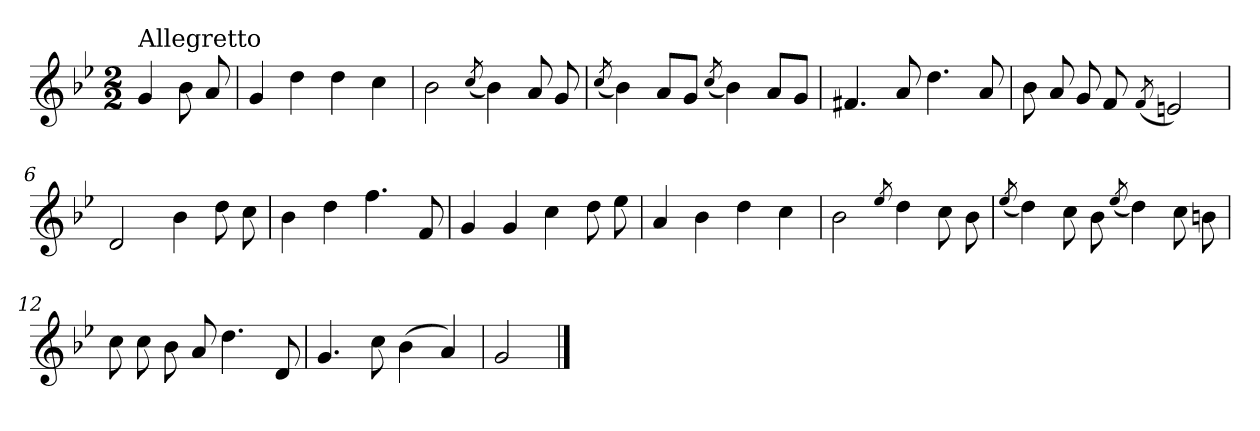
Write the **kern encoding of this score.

**kern
*part1
*staff1
*clefG2
*k[b-e-]
*B-:
*M2/2
=
!LO:TX:a:t=Allegretto
4g/
8b-\
8a/
=1
4g/
4dd\
4dd\
4cc\
=2
2b-\
(<8qcc/
4b-\)
8a/
8g/
=3
(<8qcc/
4b-\)
8a/L
8g/J
(<8qcc/
4b-\)
8a/L
8g/J
=4
4.f#X/
8a/
4.dd\
8a/
!!LO:LB:g=z
=5
8b-\
8a/
8g/
8f/
(<8qf/
2en/)
=6
2d/
4b-\
8dd\
8cc\
=7
4b-\
4dd\
4.ff\
8f/
=8
4g/
4g/
4cc\
8dd\
8ee-\
=9
4a/
4b-\
4dd\
4cc\
!!LO:LB:g=z
=10
2b-\
8qee-/
4dd\
8cc\
8b-\
=11
(<8qee-/
4dd\)
8cc\
8b-\
(<8qee-/
4dd\)
8cc\
8bn\
=12
8cc\
8cc\
8b-\
8a/
4.dd\
8d/
=13
4.g/
8cc\
(>4b-\
4a/)
=14
2g/
==
*-
